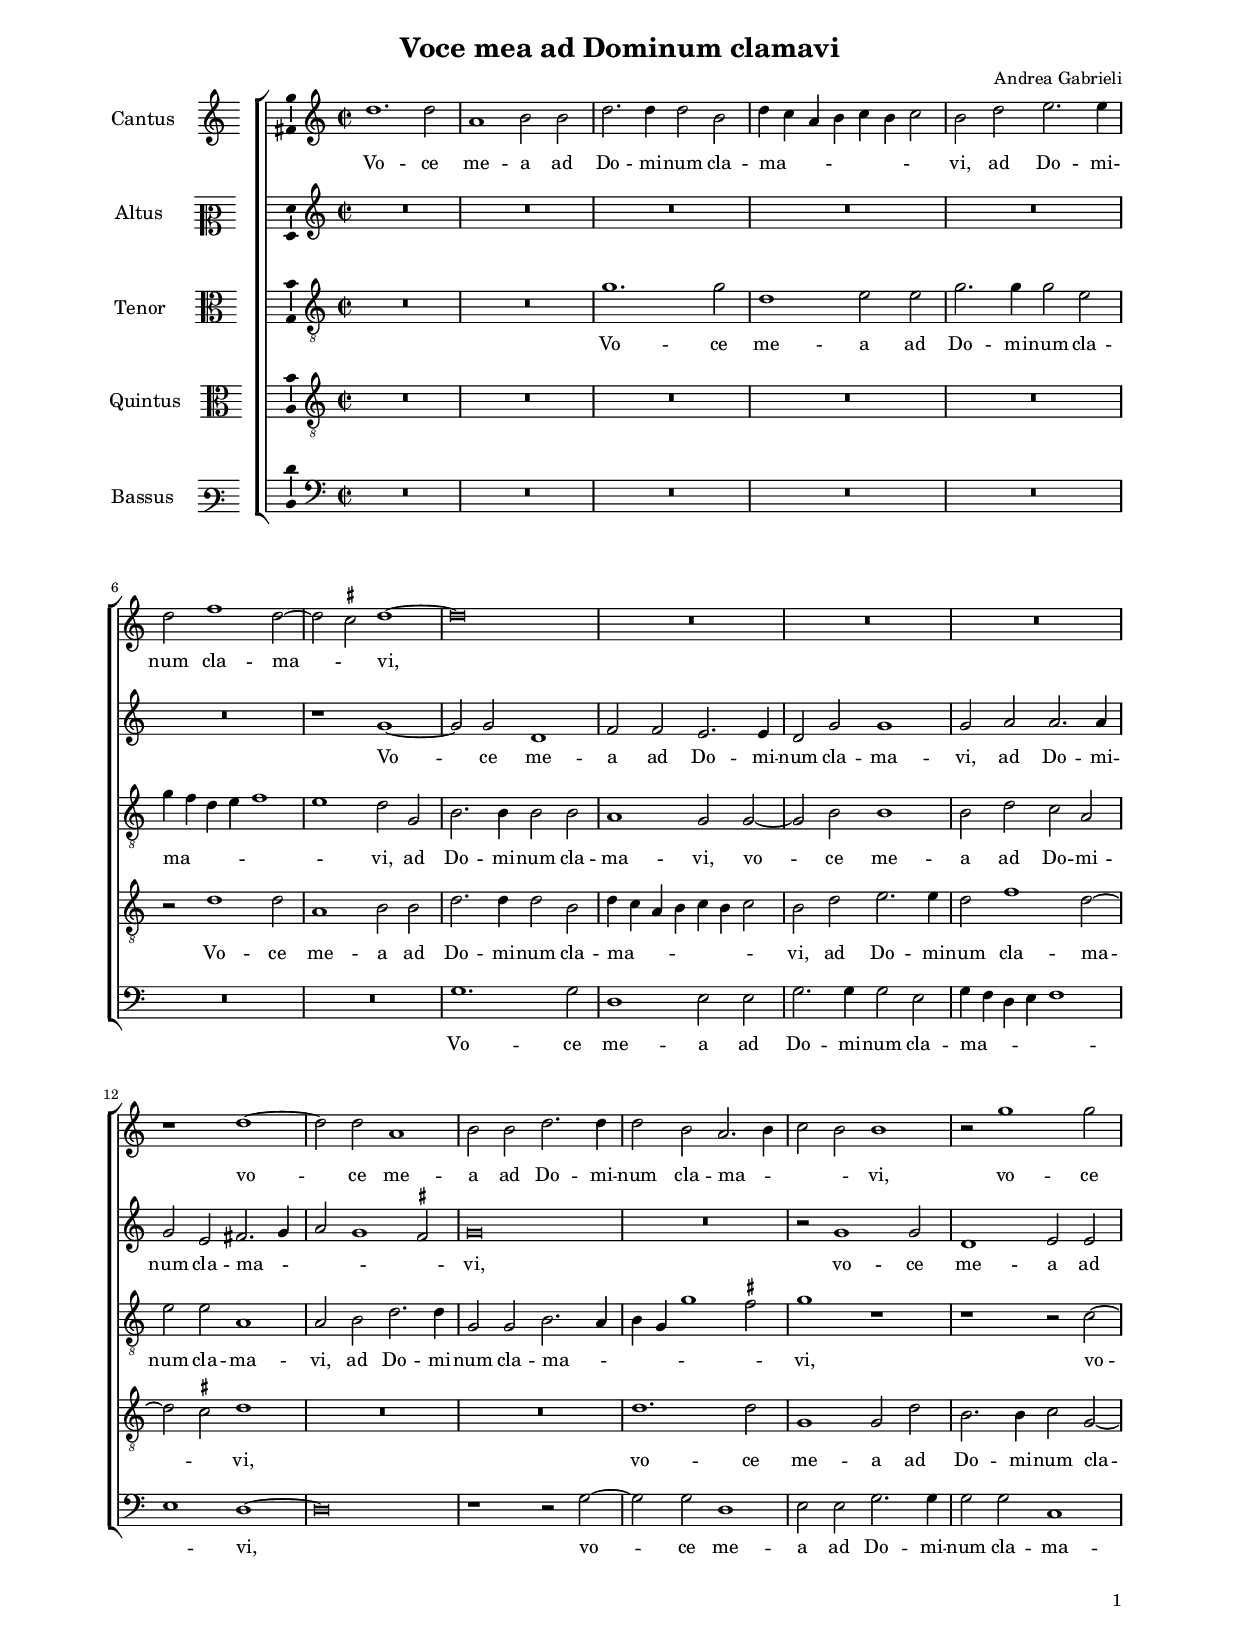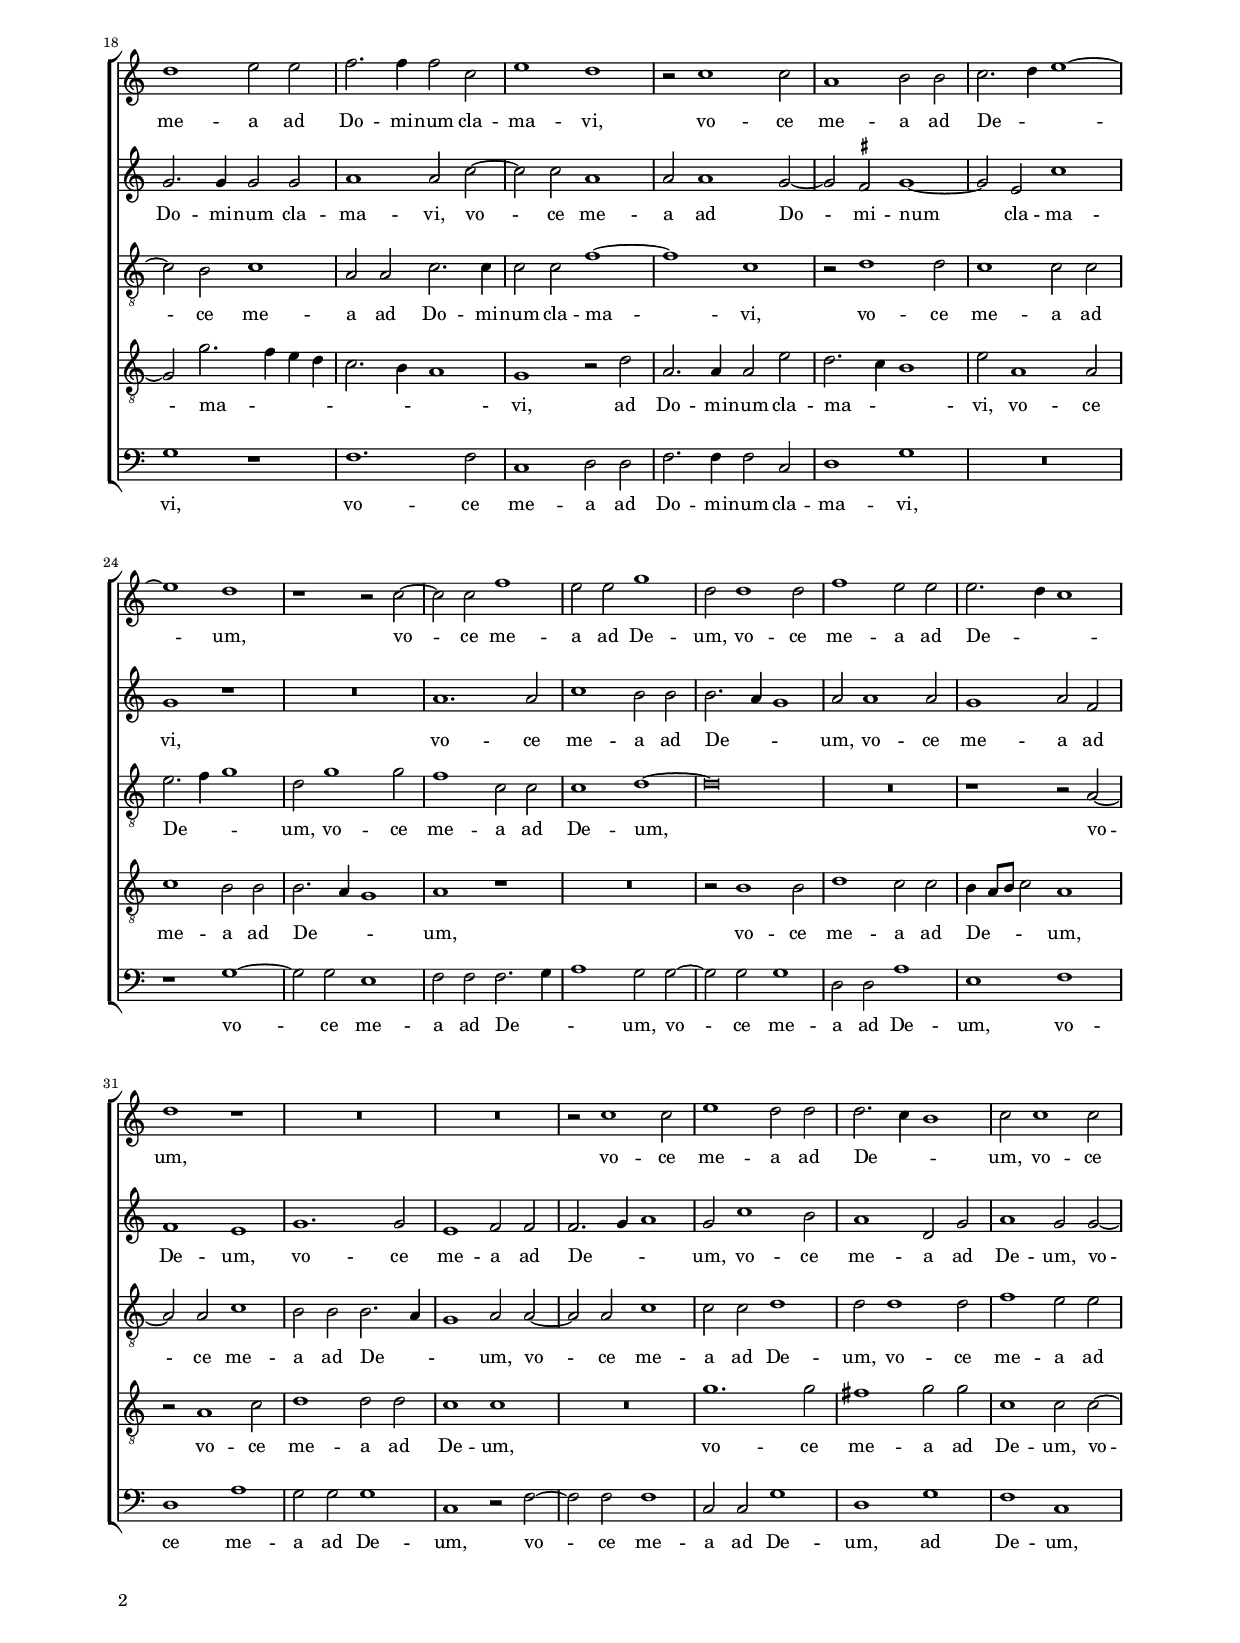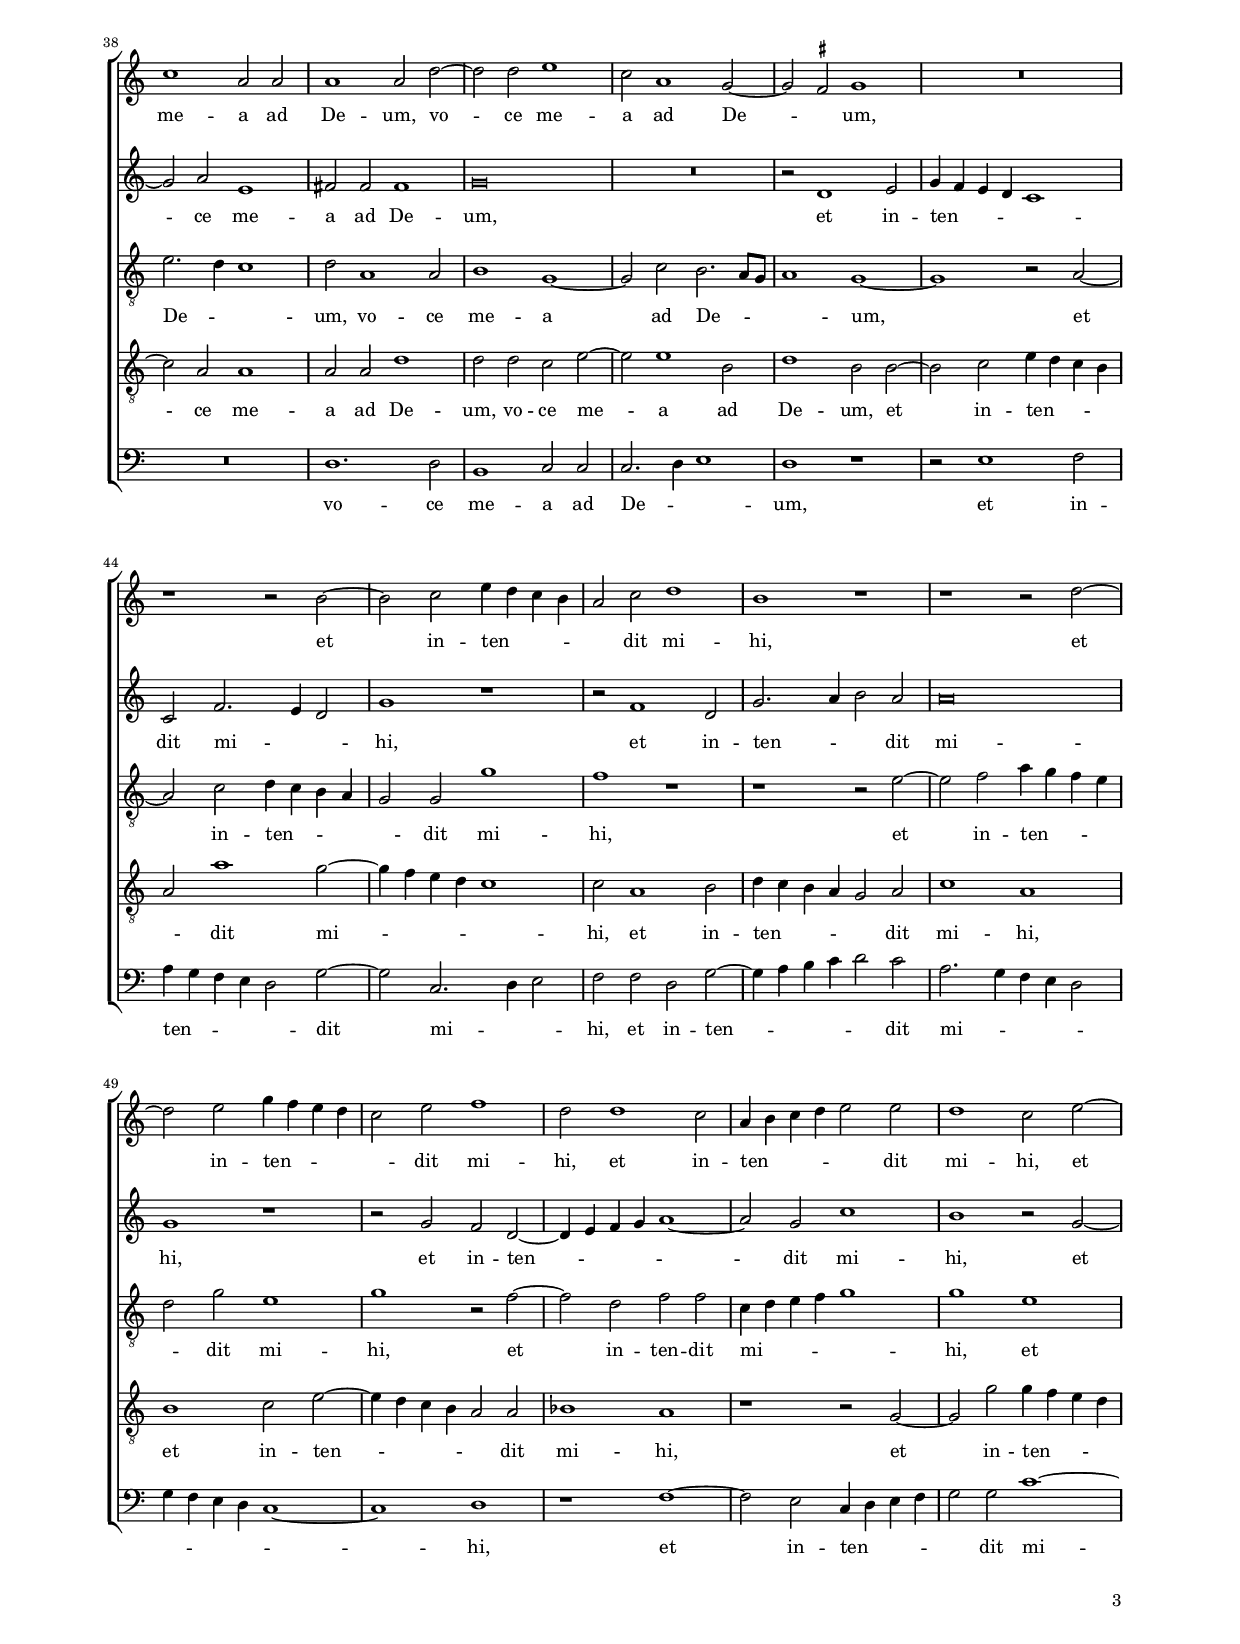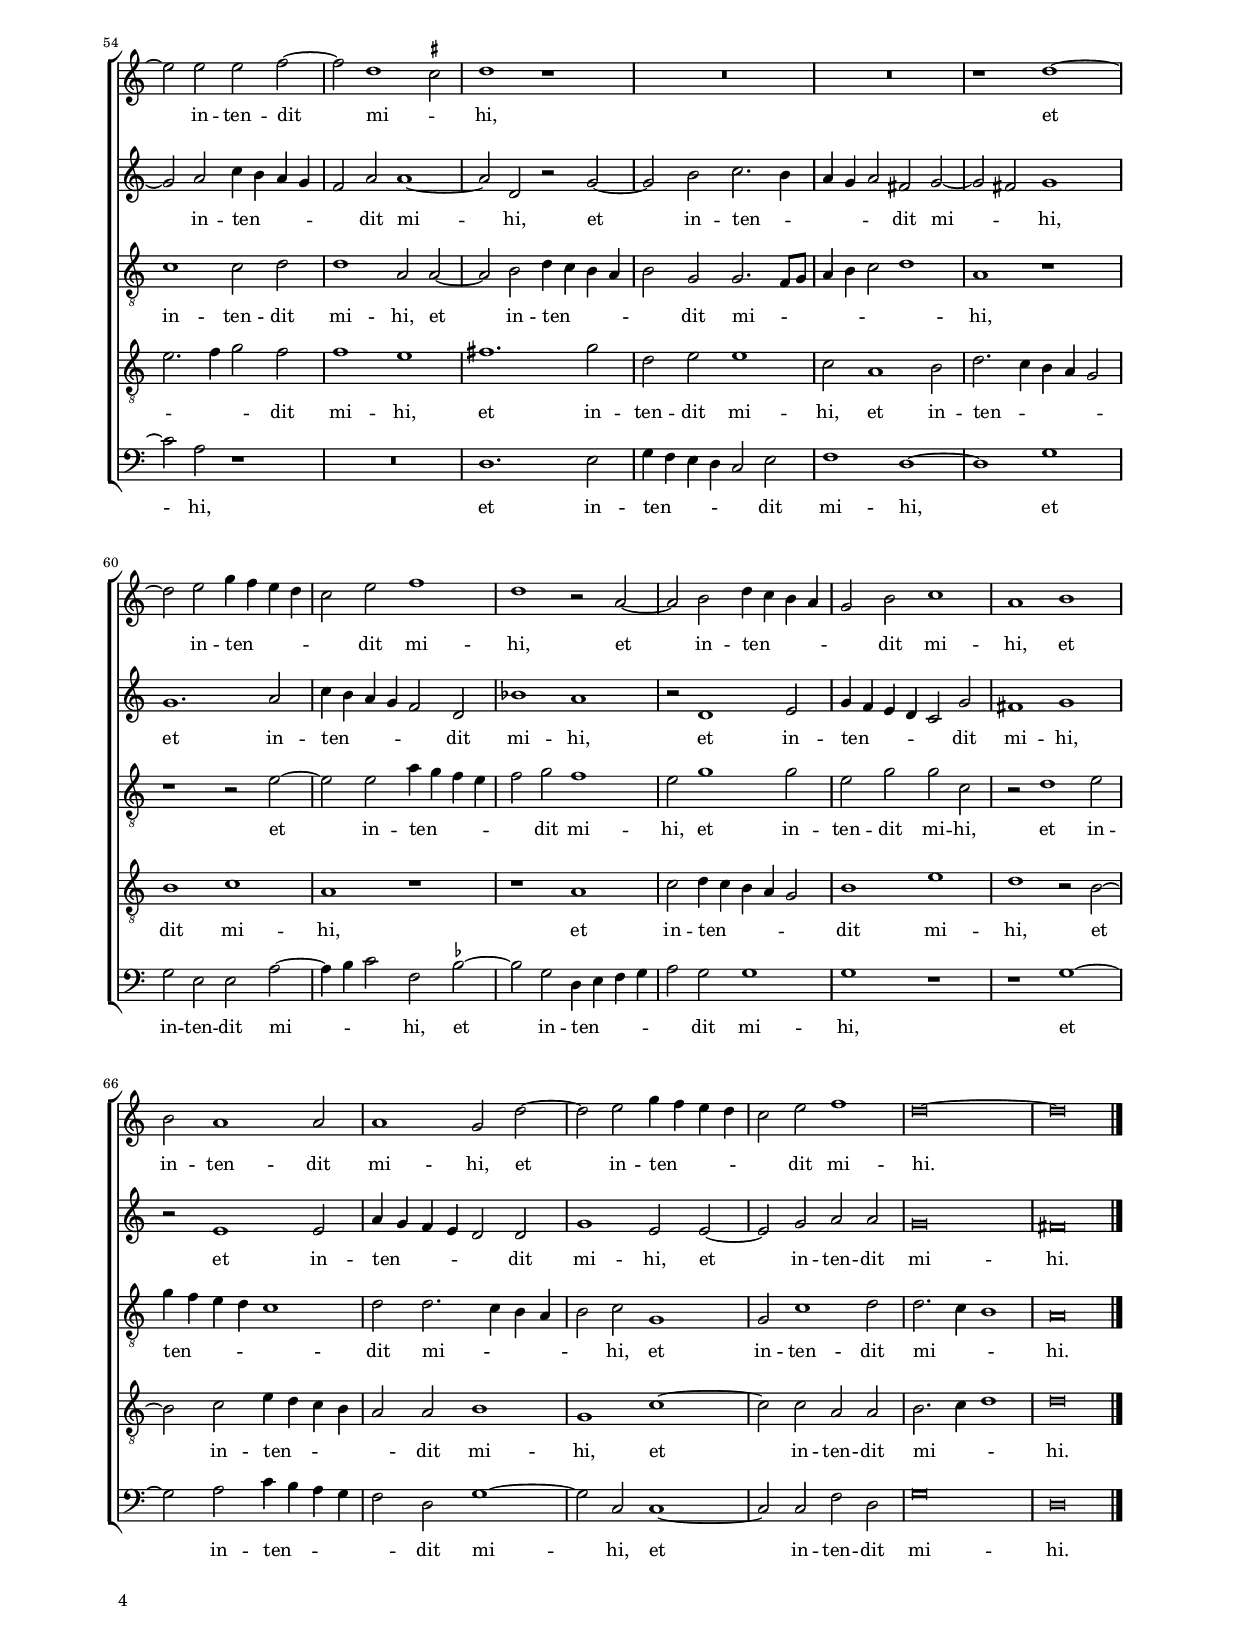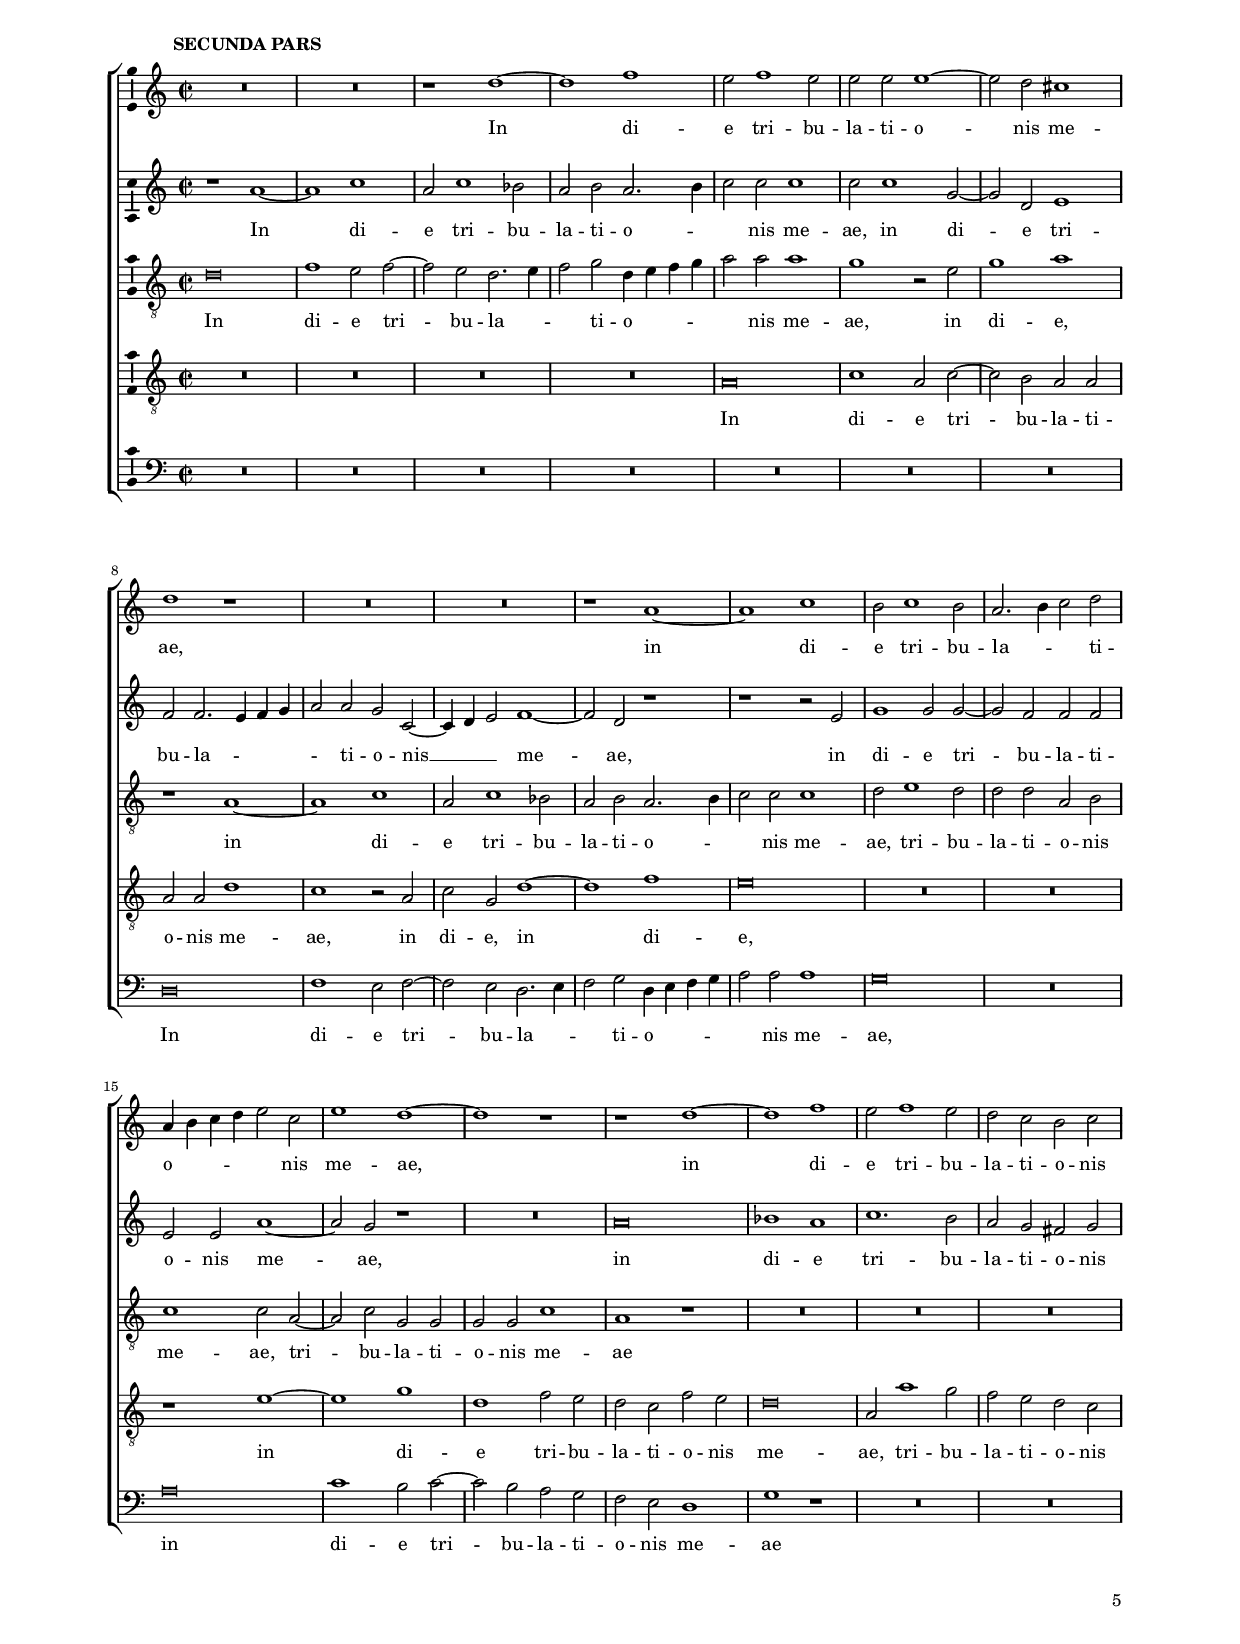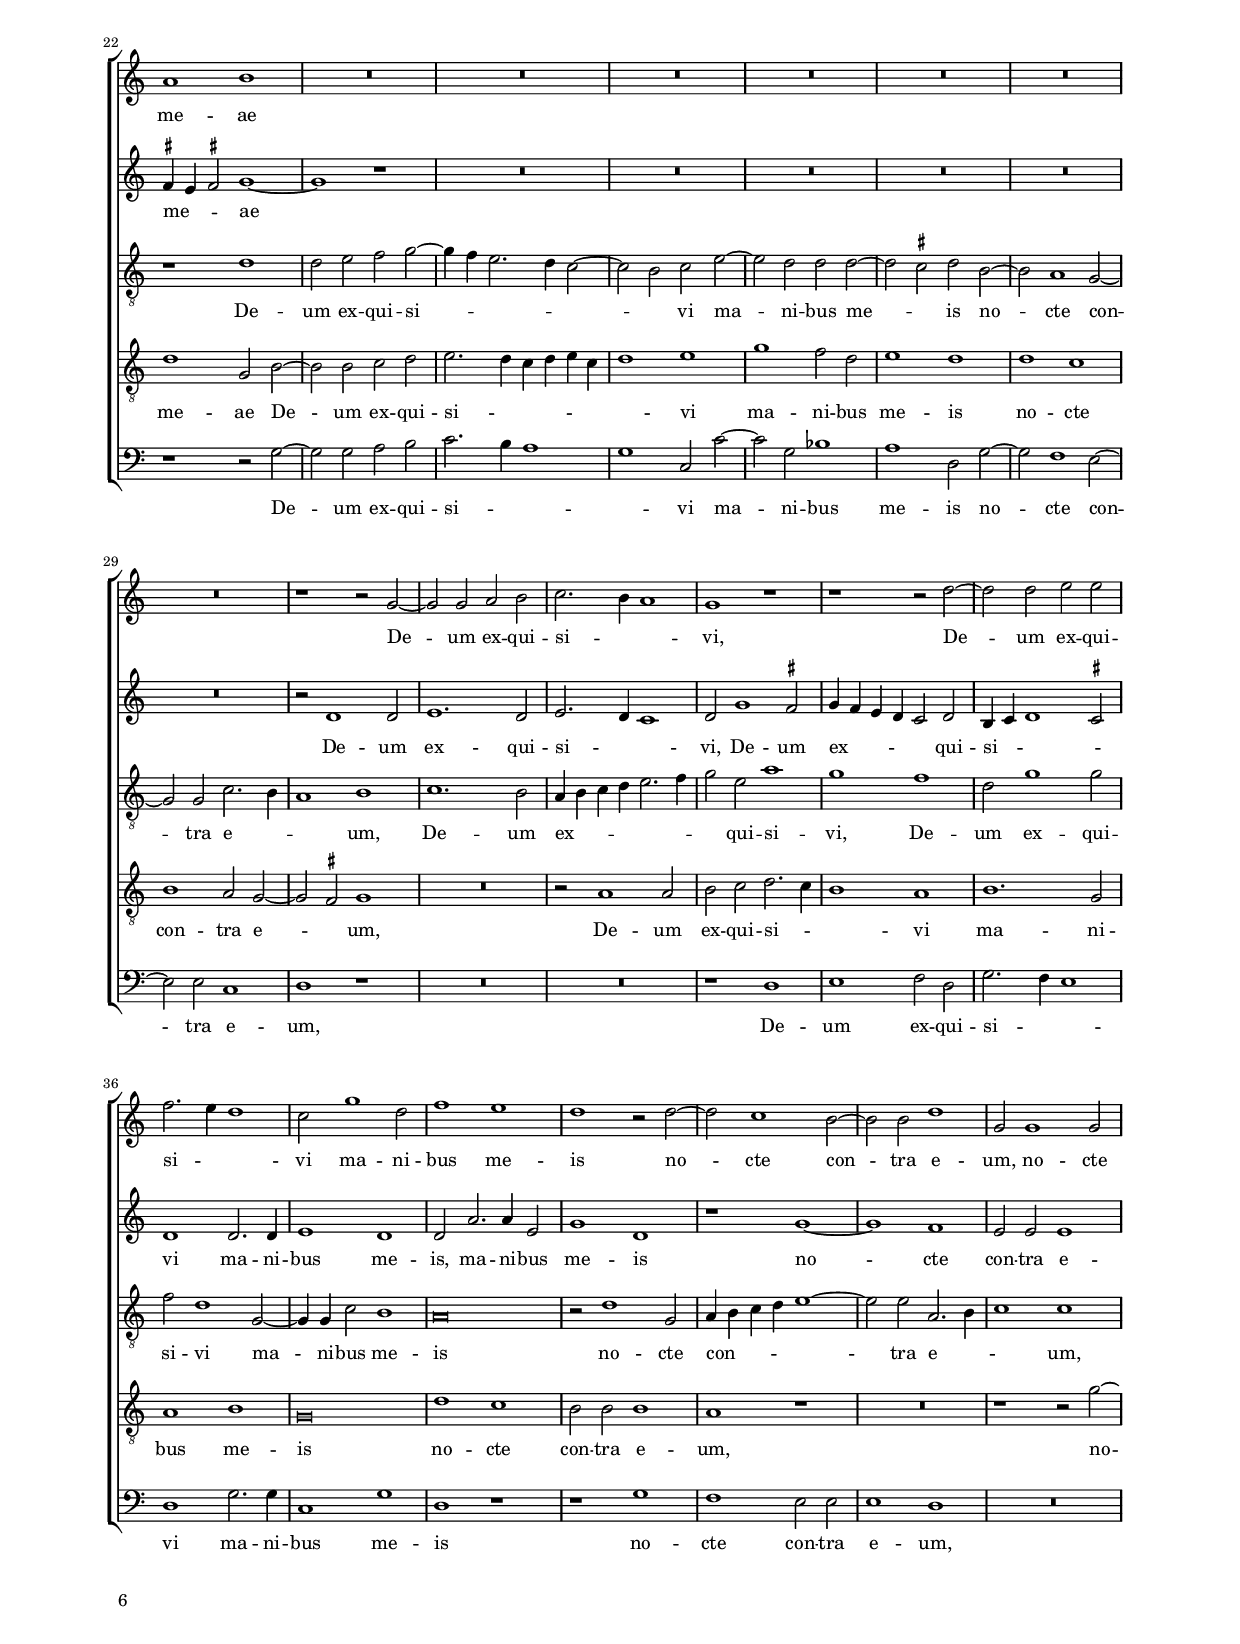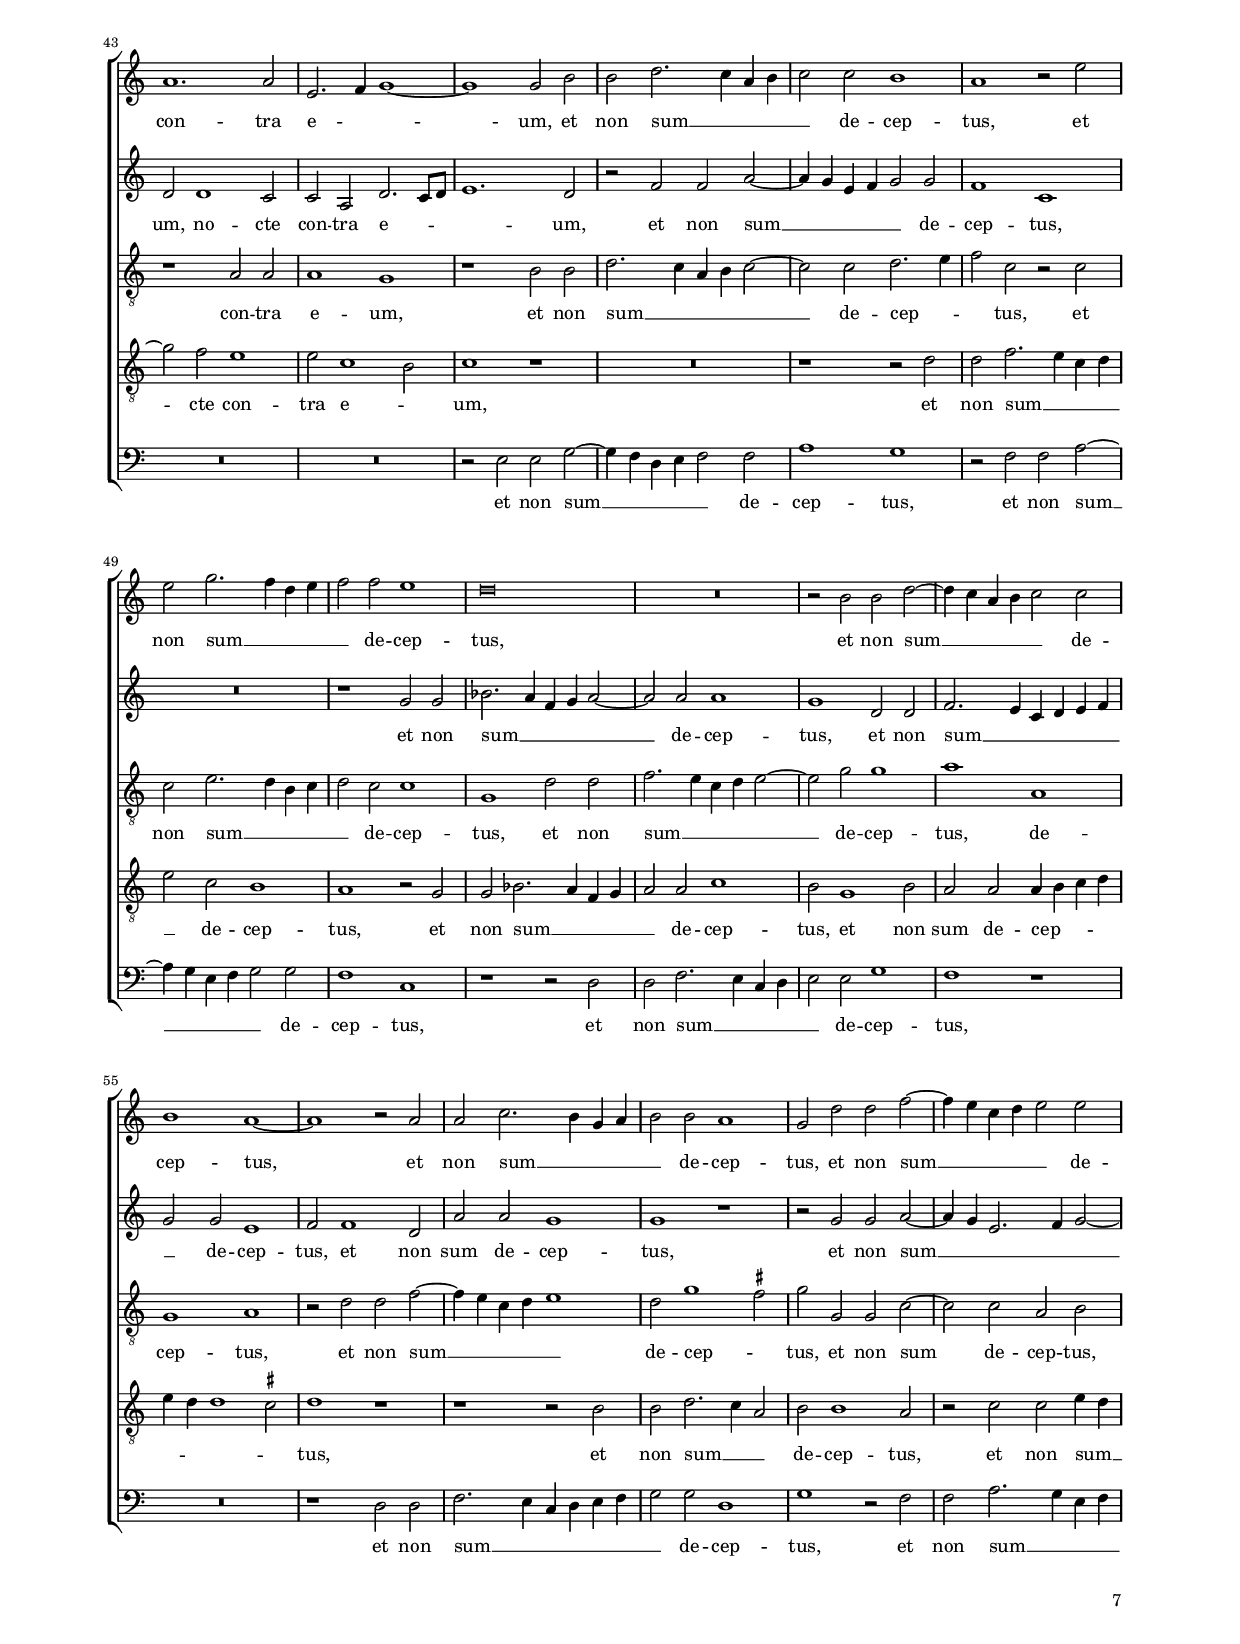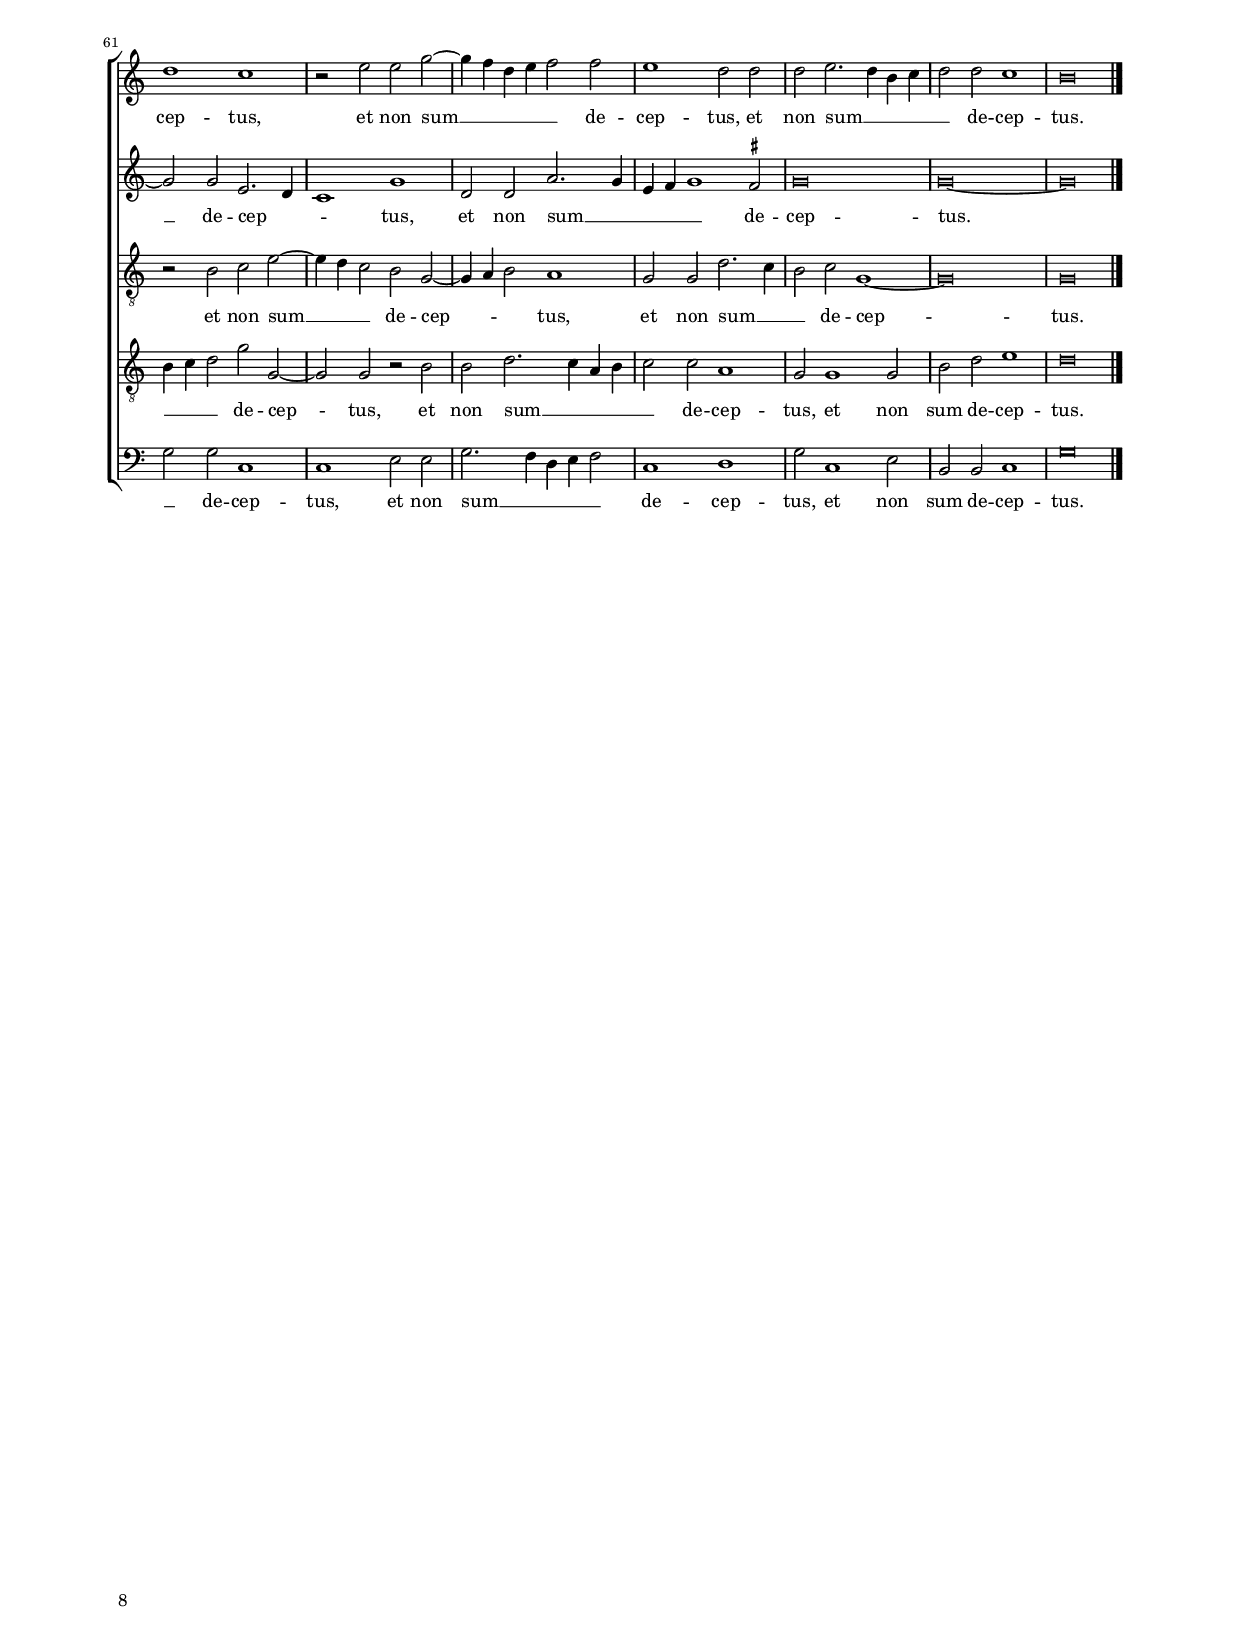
\header
{
  title="Voce mea ad Dominum clamavi"
  composer="Andrea Gabrieli"
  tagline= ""
}

\version "2.22.2"
\language deutsch
#(set-global-staff-size 15)
% #(set-default-paper-size "letter")
#(ly:set-option 'point-and-click #f)


	
	ficta = { \once \set suggestAccidentals = ##t }
	
	forget = #(define-music-function (music) (ly:music?) #{
		\accidentalStyle forget
		$music
		\accidentalStyle default
		#})
	
	

\paper
	{
	top-margin = 1.8 \cm
	bottom-margin = 1.2 \cm
	left-margin = 2 \cm
	right-margin = 2 \cm
	ragged-bottom = ##f
	ragged-last-bottom = ##t
	print-page-number = ##f
	score-system-spacing = #'((basic-distance . 16) (minimum-distance . 14) (padding . 5) (strechability . 150))
	system-system-spacing = #'((basic-distance . 16) (minimum-distance . 14) (padding . 5) (strechability . 150))
    oddFooterMarkup=\markup   \fill-line { "" \fromproperty #'page:page-number-string }
    evenFooterMarkup=\markup  \fill-line { \fromproperty #'page:page-number-string "" }
    last-bottom-spacing = #'((basic-distance . 12) (minimum-distance . 7) (padding . 4))
%	systems-per-page = 3
%	page-count = 6
%	min-systems-per-page = 3
	}

global = {
	\key c \major
	\time 2/2 \set Score.measureLength = #(ly:make-moment 2/1)
    \set Score.tempoHideNote = ##t
    \tempo 2 = 90
    \skip 1*2*71 \bar "|."
	}
	

incipitcantus = \markup { \score {
	{
	\set Staff.instrumentName = \markup { \fontsize #1 "Cantus" }
	\key c \major
	\clef violin
	s4 \bar ""
	}
	\layout  {
	raggedright = ##t
	indent = 1.8 \cm
	line-width = 2.5 \cm
	\context { \Staff \remove Time_signature_engraver }
	\override Staff.Clef.Y-extent = #'(0 . 0)
	}} \hspace #1 }
      
      
incipitaltus = \markup { \score {
	{
	\set Staff.instrumentName = \markup { \fontsize #1 "Altus" }
	\key c \major
	\clef mezzosoprano
	s4 \bar ""
	}
	\layout  {
	raggedright = ##t
	indent = 1.8 \cm
	line-width = 2.5 \cm
	\context { \Staff \remove Time_signature_engraver }
	\override Staff.Clef.Y-extent = #'(0 . 0)
	}} \hspace #1 }


incipittenor = \markup { \score {
	{
	\set Staff.instrumentName = \markup { \fontsize #1 "Tenor" }
	\key c \major
	\clef alto
	s4 \bar ""
	}
	\layout  {
	raggedright = ##t
	indent = 1.8 \cm
	line-width = 2.5 \cm
	\context { \Staff \remove Time_signature_engraver }
	\override Staff.Clef.Y-extent = #'(0 . 0)
	}} \hspace #1 }
      
      
incipitquintus = \markup { \score {
	{
	\set Staff.instrumentName = \markup { \fontsize #1 "Quintus" }
	\key c \major
	\clef alto
	s4 \bar ""
	}
	\layout  {
	raggedright = ##t
	indent = 1.8 \cm
	line-width = 2.5 \cm
	\context { \Staff \remove Time_signature_engraver }
	\override Staff.Clef.Y-extent = #'(0 . 0)
	}} \hspace #1 }
      
      
incipitbassus = \markup { \score {
	{
	\set Staff.instrumentName = \markup { \fontsize #1 "Bassus" }
	\key c \major
	\clef varbaritone
	s4 \bar ""
	}
	\layout  {
	raggedright = ##t
	indent = 1.8 \cm
	line-width = 2.5 \cm
	\context { \Staff \remove Time_signature_engraver }
	\override Staff.Clef.Y-extent = #'(0 . 0)
	}} \hspace #1 }


cantus =  \relative c''
	{
	d1. d2
	a1 h2 h
	d2. d4 d2 h
	d4 c a h c h c2
%5
	h2 d e2. e4 |
	d2 f1 d2~
	d2 \ficta cis d1~
	d\breve
	R\breve
%10
	R\breve |
	R\breve
	r1 d~
	d2 d a1
	h2 h d2. d4
%15
	d2 h a2. h4 |
	c2 h h1
	r2 g'1 g2
	d1 e2 e
	f2. f4 f2 c
%20
	e1 d |
	r2 c1 c2
	a1 h2 h
	c2. d4 e1~
	e1 d
%25
	r1 r2 c~ |
	c2 c f1
	e2 e g1
	d2 d1 d2
	f1 e2 e
%30
	e2. d4 c1 |
	d1 r
	R\breve
	R\breve
	r2 c1 c2
%35
	e1 d2 d |
	d2. c4 h1
	c2 c1 c2
	c1 a2 a
	a1 a2 d~
%40
	d2 d e1 |
	c2 a1 g2~
	g2 \ficta fis g1
	R\breve
	r1 r2 h~
%45
	h2 c e4 d c h |
	a2 c d1
	h1 r
	r1 r2 d~
	d2 e g4 f e d
%50
	c2 e f1 |
	d2 d1 c2
	a4 h c d e2 e
	d1 c2 e~
	e2 e e f~
%55
	f2 d1 \ficta cis2 |
	d1 r
	R\breve
	R\breve
	r1 d~
%60
	d2 e g4 f e d |
	c2 e f1
	d1 r2 a~
	a2 h d4 c h a
	g2 h c1
%65
	a1 h |
	h2 a1 a2
	a1 g2 d'~
	d2 e g4 f e d
	c2 e f1
%70
	d\breve~ |
	d\breve |
	}


altus =  \relative c'
	{
	R\breve
	R\breve
	R\breve
	R\breve
%5
	R\breve |
	R\breve
	r1 g'~
	g2 g d1
	f2 f e2. e4
%10
	d2 g g1 |
	g2 a a2. a4
	g2 e fis2. g4
	a2 g1 \ficta fis2
	g\breve
%15
	R\breve |
	r2 g1 g2
	d1 e2 e
	g2. g4 g2 g
	a1 a2 c~
%20
	c2 c a1 |
	a2 a1 g2~
	g2 \ficta fis g1~
	g2 e c'1
	g1 r
%25
	R\breve |
	a1. a2
	c1 h2 h
	h2. a4 g1
	a2 a1 a2
%30
	g1 a2 f |
	f1 e
	g1. g2
	e1 f2 f
	f2. g4 a1
%35
	g2 c1 h2 |
	a1 d,2 g
	a1 g2 g~
	g2 a e1
	fis2 fis fis1
%40
	g\breve |
	R\breve
	r2 d1 e2
	g4 f e d c1
	c2 f2. e4 d2
%45
	g1 r |
	r2 f1 d2
	g2. a4 h2 a
	a\breve
	g1 r
%50
	r2 g f d~ |
	d4 e f g a1~
	a2 g c1
	h1 r2 g~
	g2 a c4 h a g
%55
	f2 a a1~ |
	a2 d, r2 g~
	g2 h c2. h4
	a4 g a2 fis2 g~
	g2 fis g1
%60
	g1. a2 |
	c4 h a g f2 d
	b'1 a
	r2 d,1 e2
	g4 f e d c2 g'
%65
	fis1 g |
	r2 e1 e2
	a4 g f e d2 d
	g1 e2 e~
	e2 g a a
%70
	g\breve |
	fis\breve |	   
	}


tenor =  \relative c'
	{
	R\breve
	R\breve
	g'1. g2
	d1 e2 e
%5
	g2. g4 g2 e |
	g4 f d e f1
	e1 d2 g,
	h2. h4 h2 h
	a1 g2 g~
%10
	g2 h h1 |
	h2 d c a
	e'2 e a,1
	a2 h d2. d4
	g,2 g h2. a4
%15
	h4 g g'1 \ficta fis2 |
	g1 r
	r1 r2 c,~
	c2 h c1
	a2 a c2. c4
%20
	c2 c f1~ |
	f1 c
	r2 d1 d2
	c1 c2 c
	e2. f4 g1
%25
	d2 g1 g2 |
	f1 c2 c
	c1 d~
	d\breve
	R\breve
%30
	r1 r2 a~ |
	a2 a c1
	h2 h h2. a4
	g1 a2 a~
	a2 a c1
%35
	c2 c d1 |
	d2 d1 d2
	f1 e2 e
	e2. d4 c1
	d2 a1 a2
%40
	h1 g~ |
	g2 c h2. a8 g
	a1 g~
	g1 r2 a~
	a2 c d4 c h a
%45
	g2 g g'1 |
	f1 r
	r1 r2 e~
	e2 f a4 g f e
	d2 g e1
%50
	g1 r2 f~ |
	f2 d f f
	c4 d e f g1
	g1 e
	c1 c2 d
%55
	d1 a2 a~ |
	a2 h d4 c h a
	h2 g g2. f8 g
	a4 h c2 d1
	a1 r
%60
	r1 r2 e'~ |
	e2 e a4 g f e
	f2 g f1
	e2 g1 g2
	e2 g g c,
%65
	r2 d1 e2 |
	g4 f e d c1
	d2 d2. c4 h a
	h2 c g1
	g2 c1 d2
%70
	d2. c4 h1 |
	a\breve |
	}


quintus  =  \relative c'
	{
	R\breve
	R\breve
	R\breve
	R\breve
%5
	R\breve |
	r2 d1 d2
	a1 h2 h
	d2. d4 d2 h
	d4 c a h c h c2
%10
	h2 d e2. e4 |
	d2 f1 d2~
	d2 \ficta cis d1
	R\breve
	R\breve
%15
	d1. d2 |
	g,1 g2 d'
	h2. h4 c2 g~
	g2 g'2. f4 e d
	c2. h4 a1
%20
	g1 r2 d' |
	a2. a4 a2 e'
	d2. c4 h1
	e2 a,1 a2
	c1 h2 h
%25
	h2. a4 g1 |
	a1 r
	R\breve
	r2 h1 h2
	d1 c2 c
%30
	h4 a8 h c2 a1 |
	r2 a1 c2
	d1 d2 d
	c1 c
	R\breve
%35
	g'1. g2 |
	fis1 g2 g
	c,1 c2 c~
	c2 a a1
	a2 a d1
%40
	d2 d c e~ |
	e2 e1 h2
	d1 h2 h~
	h2 c e4 d c h
	a2 a'1 g2~
%45
	g4 f e d c1 |
	c2 a1 h2
	d4 c h a g2 a
	c1 a
	h1 c2 e~
%50
	e4 d c h a2 a |
	b1 a
	r1 r2 g~
	g2 g' g4 f e d
	e2. f4 g2 f
%55
	f1 e |
	fis1. g2
	d2 e e1
	c2 a1 h2
	d2. c4 h a g2
%60
	h1 c |
	a1 r
	r1 a
	c2 d4 c h a g2
	h1 e
%65
	d1 r2 h~ |
	h2 c e4 d c h
	a2 a h1
	g1 c~
	c2 c a a
%70
	h2. c4 d1 |
	d\breve |
	}


bassus  =  \relative c
	{
	R\breve
	R\breve
	R\breve
	R\breve
%5
	R\breve |
	R\breve
	R\breve
	g'1. g2
	d1 e2 e
%10
	g2. g4 g2 e |
	g4 f d e f1
	e1 d~
	d\breve
	r1 r2 g~
%15
	g2 g d1 |
	e2 e g2. g4
	g2 g c,1
	g'1 r
	f1. f2
%20
	c1 d2 d |
	f2. f4 f2 c
	d1 g
	R\breve
	r1 g~
%25
	g2 g e1 |
	f2 f f2. g4
	a1 g2 g~
	g2 g g1
	d2 d a'1
%30
	e1 f |
	d1 a'
	g2 g g1
	c,1 r2 f~
	f2 f f1
%35
	c2 c g'1 |
	d1 g
	f1 c
	R\breve
	d1. d2
%40
	h1 c2 c |
	c2. d4 e1
	d1 r
	r2 e1 f2
	a4 g f e d2 g~
%45
	g2 c,2. d4 e2 |
	f2 f d g~
	g4 a h c d2 c
	a2. g4 f e d2
	g4 f e d c1~
%50
	c1 d |
	r1 f~
	f2 e c4 d e f
	g2 g c1~
	c2 a r1
%55
	R\breve |
	d,1. e2
	g4 f e d c2 e
	f1 d~
	d1 g
%60
	g2 e e a~ |
	a4 h c2 f, \ficta b~
	\ficta b2 g d4 e f g
	a2 g g1
	g1 r
%65
	r1 g~ |
	g2 a c4 h a g
	f2 d g1~
	g2 c, c1~
	c2 c f d
%70
	g\breve |
	d\breve |
	}


lyricscantus = \lyricmode {
	Vo -- ce me -- a ad Do -- mi -- num cla -- ma -- _ _ _ _ _ _ vi,
    ad Do -- mi -- num cla -- ma -- _ vi,
    vo -- ce me -- a ad Do -- mi -- num cla -- ma -- _ _ _ vi,
    vo -- ce me -- a ad Do -- mi -- num cla -- ma -- vi,
    vo -- ce me -- a ad De -- _ _ um,
    vo -- ce me -- a ad De -- um,
    vo -- ce me -- a ad De -- _ _ um,
    vo -- ce me -- a ad De -- _ _ um,
    vo -- ce me -- a ad De -- um,
    vo -- ce me -- a ad De -- _ um,
    et in -- ten -- _ _ _ _ dit mi -- hi,
    et in -- ten -- _ _ _ _ dit mi -- hi,
    et in -- ten -- _ _ _ _ dit mi -- hi,
    et in -- ten -- dit mi -- _ hi,
    et in -- ten -- _ _ _ _ dit mi -- hi,
    et in -- ten -- _ _ _ _ dit mi -- hi,
    et in -- ten -- dit mi -- hi,
    et in -- ten -- _ _ _ _ dit mi -- hi.
	}


lyricsaltus = \lyricmode {
	Vo -- ce me -- a ad Do -- mi -- num cla -- ma -- vi,
    ad Do -- mi -- num cla -- ma -- _ _ _ _ vi,
    vo -- ce me -- a ad Do -- mi -- num cla -- ma -- vi,
    vo -- ce me -- a ad Do -- mi -- num cla -- ma -- vi,
    vo -- ce me -- a ad De -- _ _ um,
    vo -- ce me -- a ad De -- um,
    vo -- ce me -- a ad De -- _ _ um,
    vo -- ce me -- a ad De -- um,
    vo -- ce me -- a ad De -- um,
    et in -- ten -- _ _ _ _ dit mi -- _ _ hi,
    et in -- ten -- _ _ dit mi -- hi,
    et in -- ten -- _ _ _ _ dit mi -- hi,
    et in -- ten -- _ _ _ _ dit mi -- hi,
    et in -- ten -- _ _ _ _ dit mi -- _ hi,
    et in -- ten -- _ _ _ _ dit mi -- hi,
    et in -- ten -- _ _ _ _ dit mi -- hi,
    et in -- ten -- _ _ _ _ dit mi -- hi,
    et in -- ten -- dit mi -- hi.
	}


lyricstenor = \lyricmode {
	Vo -- ce me -- a ad Do -- mi -- num cla -- ma -- _ _ _ _ _ vi,
    ad Do -- mi -- num cla -- ma -- vi,
    vo -- ce me -- a ad Do -- mi -- num cla -- ma -- vi,
    ad Do -- mi -- num cla -- ma -- _ _ _ _ _ vi,
    vo -- ce me -- a ad Do -- mi -- num cla -- ma -- vi,
    vo -- ce me -- a ad De -- _ _ um,
    vo -- ce me -- a ad De -- um,
    vo -- ce me -- a ad De -- _ _ um,
    vo -- ce me -- a ad De -- um,
    vo -- ce me -- a ad De -- _ _ um,
    vo -- ce me -- a ad De -- _ _ _ um,
    et in -- ten -- _ _ _ _ dit mi -- hi,
    et in -- ten -- _ _ _ _ dit mi -- hi,
    et in -- ten -- dit mi -- _ _ _ _ hi,
    et in -- ten -- dit mi -- hi,
    et in -- ten -- _ _ _ _ dit mi -- _ _ _ _ _ _ hi,
    et in -- ten -- _ _ _ _ dit mi -- hi,
    et in -- ten -- dit mi -- hi,
    et in -- ten -- _ _ _ _ dit mi -- _ _ _ _ hi,
    et in -- ten -- dit mi -- _ _ hi.
	}


lyricsquintus = \lyricmode {
	Vo -- ce me -- a ad Do -- mi -- num cla -- ma -- _ _ _ _ _ _ vi,
    ad Do -- mi -- num cla -- ma -- _ vi,
    vo -- ce me -- a ad Do -- mi -- num cla -- ma -- _ _ _ _ _ _ vi,
    ad Do -- mi -- num cla -- ma -- _ _ vi,
    vo -- ce me -- a ad De -- _ _ um,
    vo -- ce me -- a ad De -- _ _ _ um,
    vo -- ce me -- a ad De -- um,
    vo -- ce me -- a ad De -- um,
    vo -- ce me -- a ad De -- um,
    vo -- ce me -- a ad De -- um,
    et in -- ten -- _ _ _ _ dit mi -- _ _ _ _ hi,
    et in -- ten -- _ _ _ _ dit mi -- hi,
    et in -- ten -- _ _ _ _ dit mi -- hi,
    et in -- ten -- _ _ _ _ _ _ dit mi -- hi,
    et in -- ten -- dit mi -- hi,
    et in -- ten -- _ _ _ _ dit mi -- hi,
    et in -- ten -- _ _ _ _ dit mi -- hi,
    et in -- ten -- _ _ _ _ dit mi -- hi,
    et in -- ten -- dit mi -- _ _ hi.
	}


lyricsbassus = \lyricmode {
	Vo -- ce me -- a ad Do -- mi -- num cla -- ma -- _ _ _ _ _ vi,
    vo -- ce me -- a ad Do -- mi -- num cla -- ma -- vi,
    vo -- ce me -- a ad Do -- mi -- num cla -- ma -- vi,
    vo -- ce me -- a ad De -- _ _ um,
    vo -- ce me -- a ad De -- um,
    vo -- ce me -- a ad De -- um,
    vo -- ce me -- a ad De -- um,
    ad De -- um,
    vo -- ce me -- a ad De -- _ _ um,
    et in -- ten -- _ _ _ _ dit mi -- _ _ hi,
    et in -- ten -- _ _ _ _ dit mi -- _ _ _ _ _ _ _ _ _ hi,
    et in -- ten -- _ _ _ _ dit mi -- hi,
    et in -- ten -- _ _ _ _ dit mi -- hi,
    et in -- ten -- dit mi -- _ _ hi,
    et in -- ten -- _ _ _ _ dit mi -- hi,
    et in -- ten -- _ _ _ _ dit mi -- hi,
    et in -- ten -- dit mi -- hi.
	}


\score
{  
	\transpose c c {
	\new ChoirStaff \with { \override StaffGrouper.staff-staff-spacing.basic-distance = #12 }
	<<

	\new Staff << \global
	\new Voice="v1" {
		\set Staff.instrumentName=\incipitcantus
		\set Staff.midiInstrument = "reed organ"
		\clef violin
		\cantus }
	\new Lyrics \lyricsto "v1" {\lyricscantus }
	>>


	\new Staff << \global
	\new Voice="v2" {
		\set Staff.instrumentName=\incipitaltus
		\set Staff.midiInstrument = "reed organ"
        \clef violin % "G_8"
		\altus}
	\new Lyrics \lyricsto "v2" {\lyricsaltus }
	>>


	\new Staff << \global
	\new Voice="v3" {
		\set Staff.instrumentName=\incipittenor
		\set Staff.midiInstrument = "reed organ"
		\clef "G_8"
		\tenor }
	\new Lyrics \lyricsto "v3" {\lyricstenor }
	>>


	\new Staff << \global
	\new Voice="v5" {
		\set Staff.instrumentName=\incipitquintus
		\set Staff.midiInstrument = "reed organ"
		\clef "G_8"
		\quintus}
	\new Lyrics \lyricsto "v5" {\lyricsquintus }
	>>


	\new Staff << \global
	\new Voice="v4" {
		\set Staff.instrumentName=\incipitbassus
		\set Staff.midiInstrument = "reed organ"
		\clef bass
		\bassus }
	\new Lyrics \lyricsto "v4" {\lyricsbassus}
	>>

	>>
	} % transpose

	\layout
	{
	indent = 2.5 \cm
	\context { \Staff \override TimeSignature.break-visibility = #end-of-line-invisible }
	\context { \Lyrics \override VerticalAxisGroup.nonstaff-relatedstaff-spacing.padding = #1.4 }
%	\context { \Lyrics \override LyricText.font-size = #1 }
	\context { \Staff \consists "Ambitus_engraver" }
	\context { \Score \override BarNumber.padding = #2 }
	\context { \Voice \override NoteHead.style = #'baroque }
	}


\midi
	{
	}

}

%%%%%%%%%%%%%%%%%%%%  SECUNDA PARS %%%%%%%%%%%%%%%%%%%%


global = {
	\key c \major
	\time 2/2 \set Score.measureLength = #(ly:make-moment 2/1)
	\set Score.tempoHideNote = ##t
	\tempo 2 = 90
	\skip 1*2*67 \bar "|."
	}


cantus  =  \relative c''
	{
	R\breve
	R\breve
	r1 d~
	d1 f
%5
	e2 f1 e2 |
	e2 e e1~
	e2 d cis1
	d1 r
	R\breve
%10
	R\breve |
	r1 a~
	a1 c
	h2 c1 h2
	a2. h4 c2 d
%15
	a4 h c d e2 c |
	e1 d~
	d1 r
	r1 d~
	d1 f
%20
	e2 f1 e2 |
	d2 c h c
	a1 h
	R\breve
	R\breve
%25
	R\breve |
	R\breve
	R\breve
	R\breve
	R\breve
%30
	r1 r2 g~ |
	g2 g a h
	c2. h4 a1
	g1 r
	r1 r2 d'~
%35
	d2 d e e |
	f2. e4 d1
	c2 g'1 d2
	f1 e
	d1 r2 d~
%40
	d2 c1 h2~ |
	h2 h d1
	g,2 g1 g2
	a1. a2
	e2. f4 g1~
%45
	g1 g2 h |
	h2 d2. c4 a h
	c2 c h1
	a1 r2 e'
	e2 g2. f4 d e
%50
	f2 f e1 |
	d\breve
	R\breve
	r2 h h d~
	d4 c a h c2 c
%55
	h1 a~ |
	a1 r2 a
	a2 c2. h4 g a
	h2 h a1
	g2 d' d f~
%60
	f4 e c d e2 e |
	d1 c
	r2 e e g~
	g4 f d e f2 f
	e1 d2 d
%65
	d2 e2. d4 h c |
	d2 d c1
	h\breve |
	}


altus  =  \relative c'
	{
	r1 a'~
	a1 c
	a2 c1 b2
	a2 h a2. h4
%5
	c2 c c1 |
	c2 c1 g2~
	g2 d e1
	f2 f2. e4 f g
	a2 a g c,~
%10
	c4 d e2 f1~ |
	f2 d r1
	r1 r2 e
	g1 g2 g~
	g2 f f f
%15
	e2 e a1~ |
	a2 g r1
	R\breve
	a\breve
	b1 a
%20
	c1. h2 |
	a2 g fis g
	\ficta fis4 e \ficta fis!2 g1~ 
	g1 r
	R\breve
%25
	R\breve |
	R\breve
	R\breve
	R\breve
	R\breve
%30
	r2 d1 d2 |
	e1. d2
	e2. d4 c1
	d2 g1 \ficta fis2
	g4 f e d c2 d
%35
	h4 c d1 \ficta cis2 |
	d1 d2. d4
	e1 d
	d2 a'2. a4 e2
	g1 d
%40
	r1 g~ |
	g1 f
	e2 e e1
	d2 d1 c2
	c2 a d2. c8 d
%45
	e1. d2 |
	r2 f f a~
	a4 g e f g2 g
	f1 c
	R\breve
%50
	r1 g'2 g |
	b2. a4 f g a2~
	a2 a a1
	g1 d2 d
	f2. e4 c d e f
%55
	g2 g e1 |
	f2 f1 d2
	a'2 a g1
	g1 r
	r2 g g a~
%60
	a4 g e2. f4 g2~ |
	g2 g e2. d4
	c1 g'
	d2 d a'2. g4
	e4 f g1 \ficta fis2
%65
	g\breve |
	g\breve~
	g\breve |
	}


tenor  =  \relative c'
	{
	d\breve
	f1 e2 f~
	f2 e d2. e4
	f2 g d4 e f g
%5
	a2 a a1 |
	g1 r2 e
	g1 a
	r1 a,~
	a1 c
%10
	a2 c1 b2 |
	a2 h a2. h4
	c2 c c1
	d2 e1 d2
	d2 d a h
%15
	c1 c2 a~ |
	a2 c g g
	g2 g c1
	a1 r
	R\breve
%20
	R\breve |
	R\breve
	r1 d
	d2 e f g~
	g4 f e2. d4 c2~
%25
	c2 h c e~ |
	e2 d d d~
	d2 \ficta cis d h~
	h2 a1 g2~
	g2 g c2. h4
%30
	a1 h |
	c1. h2
	a4 h c d e2. f4
	g2 e a1
	g1 f
%35
	d2 g1 g2 |
	f2 d1 g,2~
	g4 g c2 h1
	a\breve
	r2 d1 g,2
%40
	a4 h c d e1~ |
	e2 e a,2. h4
	c1 c
	r1 a2 a
	a1 g
%45
	r1 h2 h |
	d2. c4 a h c2~
	c2 c d2. e4
	f2 c r c
	c2 e2. d4 h c
%50
	d2 c c1 |
	g1 d'2 d
	f2. e4 c d e2~
	e2 g g1
	a1 a,
%55
	g1 a |
	r2 d d f~
	f4 e c d e1
	d2 g1 \ficta fis2
	g2 g, g c~
%60
	c2 c a h |
	r2 h c e~
	e4 d c2 h g~
	g4 a h2 a1
	g2 g d'2. c4
%65
	h2 c g1~ |
	g\breve
	g\breve |
	}


quintus  =  \relative c'
	{
	R\breve
	R\breve
	R\breve
	R\breve
%5
	a\breve |
	c1 a2 c~
	c2 h a a
	a2 a d1
	c1 r2 a
%10
	c2 g d'1~ |
	d1 f
	e\breve
	R\breve
	R\breve
%15
	r1 e~ |
	e1 g
	d1 f2 e
	d2 c f e
	d\breve
%20
	a2 a'1 g2 |
	f2 e d c
	d1 g,2 h~
	h2 h c d
	e2. d4 c4 d e c
%25
	d1 e |
	g1 f2 d
	e1 d
	d1 c
	h1 a2 g~
%30
	g2 \ficta fis g1 |
	R\breve
	r2 a1 a2
	h2 c d2. c4
	h1 a
%35
	h1. g2 |
	a1 h
	g\breve
	d'1 c
	h2 h h1
%40
	a1 r |
	R\breve
	r1 r2 g'~
	g2 f e1
	e2 c1 h2
%45
	c1 r |
	R\breve
	r1 r2 d
	d2 f2. e4 c d
	e2 c h1
%50
	a1 r2 g |
	g2 b2. a4 f g
	a2 a c1
	h2 g1 h2
	a2 a a4 h c d
%55
	e4 d d1 \ficta cis2 |
	d1 r
	r1 r2 h
	h2 d2. c4 a2
	h2 h1 a2
%60
	r2 c c e4 d |
	h4 c d2 g g,~
	g2 g r h
	h2 d2. c4 a h
	c2 c a1
%65
	g2 g1 g2 |
	h2 d e1
	d\breve |
	}


bassus  =  \relative c
	{
	R\breve
	R\breve
	R\breve
	R\breve
%5
	R\breve |
	R\breve
	R\breve
	d\breve
	f1 e2 f~
%10
	f2 e d2. e4 |
	f2 g d4 e f g
	a2 a a1
	g\breve
	R\breve
%15
	a\breve |
	c1 h2 c~
	c2 h a g
	f2 e d1
	g1 r
%20
	R\breve |
	R\breve
	r1 r2 g~
	g2 g a h
	c2. h4 a1
%25
	g1 c,2 c'~ |
	c2 g b1
	a1 d,2 g~
	g2 f1 e2~
	e2 e c1
%30
	d1 r |
	R\breve
	R\breve
	r1 d
	e1 f2 d
%35
	g2. f4 e1 |
	d1 g2. g4
	c,1 g'
	d1 r
	r1 g
%40
	f1 e2 e |
	e1 d
	R\breve
	R\breve
	R\breve
%45
	r2 e e g~ |
	g4 f d e f2 f
	a1 g
	r2 f f a~
	a4 g e f g2 g
%50
	f1 c |
	r1 r2 d
	d2 f2. e4 c d
	e2 e g1
	f1 r
%55
	R\breve |
	r1 d2 d
	f2. e4 c d e f
	g2 g d1
	g1 r2 f
%60
	f2 a2. g4 e f |
	g2 g c,1
	c1 e2 e
	g2. f4 d e f2
	c1 d
%65
	g2 c,1 e2 |
	h2 h c1
	g'\breve |
	}


lyricscantus = \lyricmode {
	In di -- e tri -- bu -- la -- ti -- o -- nis me -- ae,
    in di -- e tri -- bu -- la -- _ _ ti -- o -- _ _ _ _ nis me -- ae,
    in di -- e tri -- bu -- la -- ti -- o -- nis me -- ae
    De -- um ex -- qui -- si -- _ _ vi,
    De -- um ex -- qui -- si -- _ _ vi
    ma -- ni -- bus me -- is no -- cte con -- tra e -- um,
    no -- cte con -- tra e -- _ _ um,
    et non sum __ _ _ _ _ de -- cep -- tus,
    et non sum __ _ _ _ _ de -- cep -- tus,
    et non sum __ _ _ _ _ de -- cep -- tus,
    et non sum __ _ _ _ _ de -- cep -- tus,
    et non sum __ _ _ _ _ de -- cep -- tus,
    et non sum __ _ _ _ _ de -- cep -- tus,
    et non sum __ _ _ _ _ de -- cep -- tus.
	}


lyricsaltus = \lyricmode {
	In di -- e tri -- bu -- la -- ti -- o -- _ _ nis me -- ae,
    in di -- e tri -- bu -- la -- _ _ _ _ ti -- o -- nis __ _ _ me -- ae,
    in di -- e tri -- bu -- la -- ti -- o -- nis me -- ae,
    in di -- e tri -- bu -- la -- ti -- o -- nis me -- _ _ ae
    De -- um ex -- qui -- si -- _ _ vi,
    De -- um ex -- _ _ _ _ qui -- si -- _ _ _ vi
    ma -- ni -- bus me -- is,
    ma -- ni -- bus me -- is
    no -- cte con -- tra e -- um,
    no -- cte con -- tra e -- _ _ _ um,
    et non sum __ _ _ _ _ de -- cep -- tus,
    et non sum __ _ _ _ _ de -- cep -- tus,
    et non sum __ _ _ _ _ _ _ de -- cep -- tus,
    et non sum de -- cep -- tus,
    et non sum __ _ _ _ _ de -- cep -- _ _ tus,
    et non sum __ _ _ _ _ de -- cep -- tus.
	}


lyricstenor = \lyricmode {
	In di -- e tri -- bu -- la -- _ _ ti -- o -- _ _ _ _ nis me -- ae,
    in di -- e,
    in di -- e tri -- bu -- la -- ti -- o -- _ _ nis me -- ae,
    tri -- bu -- la -- ti -- o -- nis me -- ae,
    tri -- bu -- la -- ti -- o -- nis me -- ae
    De -- um ex -- qui -- si -- _ _ _ _ _ vi ma -- ni -- bus me -- _ is no -- cte con -- tra e -- _ _ um,
    De -- um ex -- _ _ _ _ _ _ qui -- si -- vi,
    De -- um ex -- qui -- si -- vi
    ma -- ni -- bus me -- is no -- cte con -- _ _ _ _ tra e -- _ _ um,
    con -- tra e -- um,
    et non sum __ _ _ _ _ de -- cep -- _ _ tus,
    et non sum __ _ _ _ _ de -- cep -- tus,
    et non sum __ _ _ _ _ de -- cep -- tus,
    de -- cep -- tus,
    et non sum __ _ _ _ _ de -- cep -- _ tus,
    et non sum de -- cep -- tus,
    et non sum __ _ _ de -- cep -- _ _ tus,
    et non sum __ _ _ de -- cep -- tus.
	}


lyricsquintus = \lyricmode {
	In di -- e tri -- bu -- la -- ti -- o -- nis me -- ae,
    in di -- e,
    in di -- e,
    in di -- e tri -- bu -- la -- ti -- o -- nis me -- ae,
    tri -- bu -- la -- ti -- o -- nis me -- ae
    De -- um ex -- qui -- si -- _ _ _ _ _ _ vi ma -- ni -- bus me -- is no -- cte con -- tra e -- _ um,
    De -- um ex -- qui -- si -- _ _ vi
    ma -- ni -- bus me -- is no -- cte con -- tra e -- um,
    no -- cte con -- tra e -- _ um,
    et non sum __ _ _ _ _ de -- cep -- tus,
    et non sum __ _ _ _ _ de -- cep -- tus,
    et non sum de -- cep -- _ _ _ _ _ _ _ tus,
    et non sum __ _ _ de -- cep -- tus,
    et non sum __ _ _ _ _ de -- cep -- tus,
    et non sum __ _ _ _ _ de -- cep -- tus,
    et non sum de -- cep -- tus.
	}


lyricsbassus = \lyricmode {
	In di -- e tri -- bu -- la -- _ _ ti -- o -- _ _ _ _ nis me -- ae,
    in di -- e tri -- bu -- la -- ti -- o -- nis me -- ae
    De -- um ex -- qui -- si -- _ _ _ vi ma -- ni -- bus me -- is no -- cte con -- tra e -- um,
    De -- um ex -- qui -- si -- _ _ vi
    ma -- ni -- bus me -- is no -- cte con -- tra e -- um,
    et non sum __ _ _ _ _ de -- cep -- tus,
    et non sum __ _ _ _ _ de -- cep -- tus,
    et non sum __ _ _ _ _ de -- cep -- tus,
    et non sum __ _ _ _ _ _ _ de -- cep -- tus,
    et non sum __ _ _ _ _ de -- cep -- tus,
    et non sum __ _ _ _ _ de -- cep -- tus,
    et non sum de -- cep -- tus.
	}


\score
	{  
	\transpose c c {
	\new ChoirStaff \with { \override StaffGrouper.staff-staff-spacing.basic-distance = #12 }
	<<

	\new Staff <<\global
	\new Voice="v1" {
	  %\set Staff.instrumentName=Cantus
      %\set Staff.instrumentName=\incipitcantus
		\set Staff.midiInstrument = "reed organ"
		\clef violin
		\cantus }
	\new Lyrics \lyricsto "v1" {\lyricscantus }
	>>


	\new Staff << \global
	\new Voice="v2" {
	  %\set Staff.instrumentName=Altus
      %\set Staff.instrumentName=\incipitaltus
		\set Staff.midiInstrument = "reed organ"
		\clef violin % "G_8"
		\altus}
	\new Lyrics \lyricsto "v2" {\lyricsaltus }
	>>


	\new Staff <<\global
	\new Voice="v3" {
	  %\set Staff.instrumentName=Tenor
      %\set Staff.instrumentName=\incipittenor
		\set Staff.midiInstrument = "reed organ"
		\clef "G_8"
		\tenor }
	\new Lyrics \lyricsto "v3" {\lyricstenor }
	>>


	\new Staff << \global
	\new Voice="v5" {
	  %\set Staff.instrumentName=Quintus
      %\set Staff.instrumentName=\incipitquintus
		\set Staff.midiInstrument = "reed organ"
		\clef "G_8"
		\quintus}
	\new Lyrics \lyricsto "v5" {\lyricsquintus }
	>>


	\new Staff <<\global
	\new Voice="v4" {
	  %\set Staff.instrumentName=Bassus
      %\set Staff.instrumentName=\incipitbassus
		\set Staff.midiInstrument = "reed organ"
		\clef bass
		\bassus }
	\new Lyrics \lyricsto "v4" {\lyricsbassus}
	>>
	
	>>
	} % transpose

	\layout
	{
	indent = 0 \cm
	\context { \Staff \override TimeSignature.break-visibility = #end-of-line-invisible }
	\context { \Lyrics \override VerticalAxisGroup.nonstaff-relatedstaff-spacing.padding = #1.4 }
%	\context { \Lyrics \override LyricText.font-size = #1 }
	\context { \Staff \consists "Ambitus_engraver" }
	\context { \Score \override BarNumber.padding = #2 }
	\context { \Voice \override NoteHead.style = #'baroque }
	}

    \header { piece = \markup { \raise #2 \hspace # 7 \bold "SECUNDA PARS"} }
%   \header { piece = \markup { \hspace #7 \column { \raise #2  \transparent "x" \bold "SECUNDA PARS"} } }

\midi
	{
	}
	
    }

% EOF
